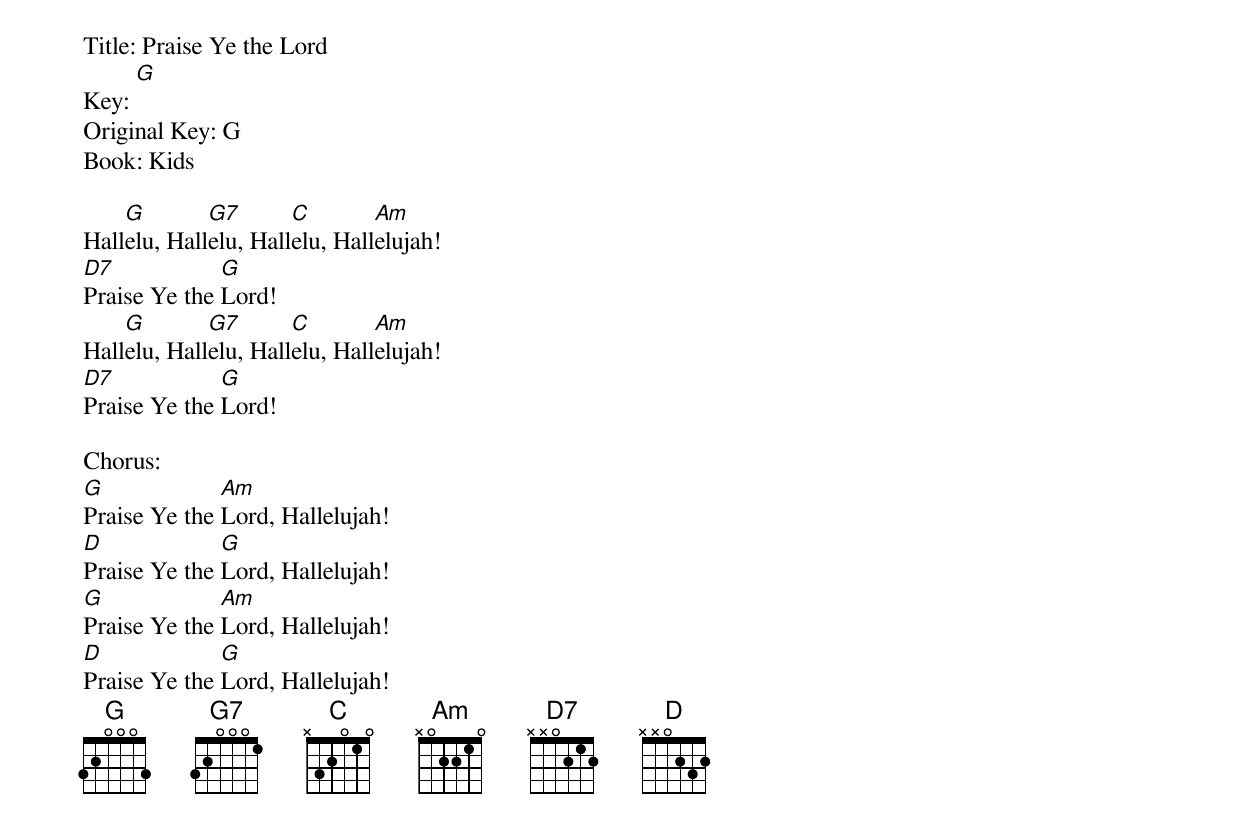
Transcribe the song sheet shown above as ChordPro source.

Title: Praise Ye the Lord
Key: [G]
Original Key: G
Book: Kids

Hall[G]elu, Hall[G7]elu, Hall[C]elu, Hall[Am]elujah!
[D7]Praise Ye the [G]Lord!
Hall[G]elu, Hall[G7]elu, Hall[C]elu, Hall[Am]elujah!
[D7]Praise Ye the [G]Lord!

Chorus:
[G]Praise Ye the [Am]Lord, Hallelujah!
[D]Praise Ye the [G]Lord, Hallelujah!
[G]Praise Ye the [Am]Lord, Hallelujah!
[D]Praise Ye the [G]Lord, Hallelujah!
